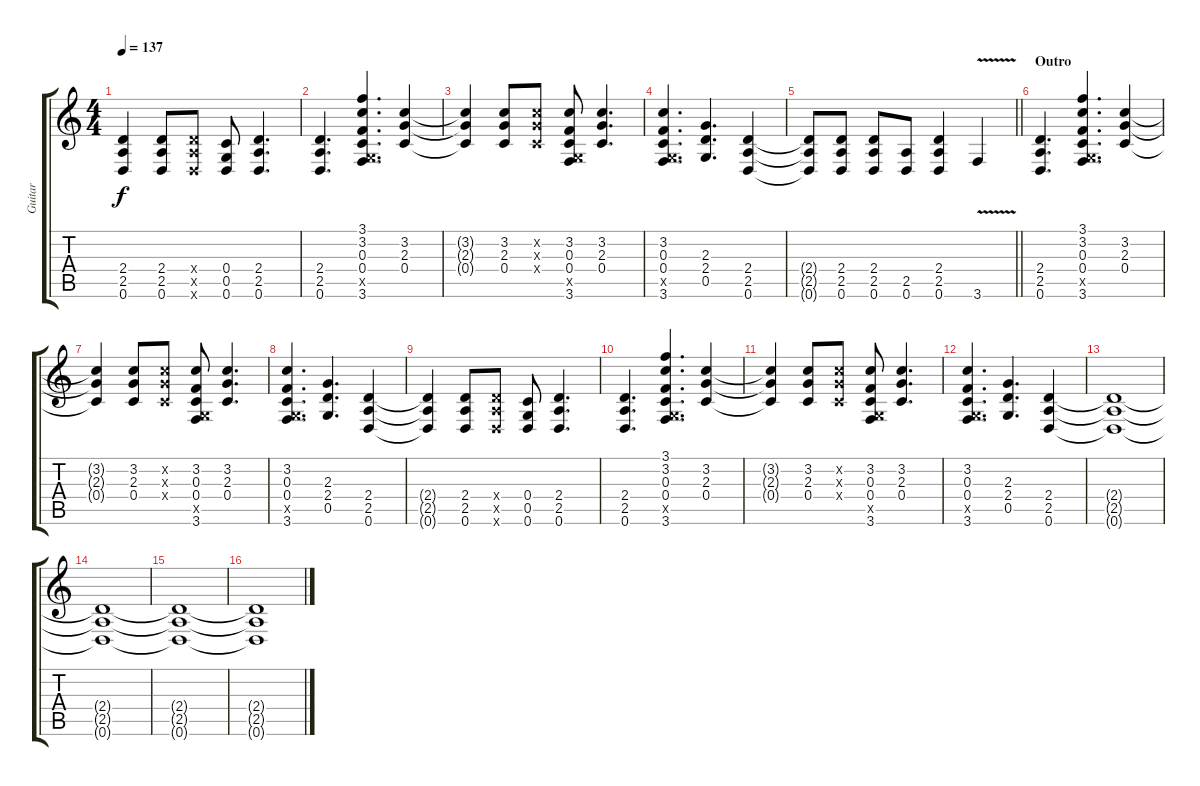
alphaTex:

\track ("Guitar" "Guitar") {instrument distortionguitar}
\staff {score tabs}
\tuning (D4 A3 F3 C3 G2 D2) {hide}
\ts (4 4)
\tempo 137
\clef g2
\ks c
(2.4{t} 2.5{t} 0.6{t}).4{dy f} (2.4 2.5 0.6).8 (2.4{x} 2.5{x} 0.6{x}).8 (0.4 0.5 0.6).8 (2.4 2.5 0.6).4{d} |
(2.4 2.5 0.6).4{d} (3.1 3.2 0.3 0.4 0.5{x} 3.6).4{d} (3.2 2.3 0.4).4 |
(3.2{t} 2.3{t} 0.4{t}).4 (3.2 2.3 0.4).8 (3.2{x} 2.3{x} 0.4{x}).8 (3.2 0.3 0.4 0.5{x} 3.6).8 (3.2 2.3 0.4).4{d} |
(3.2 0.3 0.4 0.5{x} 3.6).4{d} (2.3 2.4 0.5).4{d} (2.4 2.5 0.6).4 |
\barLineRight lightlight
(2.4{t} 2.5{t} 0.6{t}).8 (2.4 2.5 0.6).8 (2.4 2.5 0.6).8 (2.5 0.6).8 (2.4 2.5 0.6).4 3.6{v}.4 |
\section ("" "Outro")
(2.4 2.5 0.6).4{d} (3.1 3.2 0.3 0.4 0.5{x} 3.6).4{d} (3.2 2.3 0.4).4 |
(3.2{t} 2.3{t} 0.4{t}).4 (3.2 2.3 0.4).8 (3.2{x} 2.3{x} 0.4{x}).8 (3.2 0.3 0.4 0.5{x} 3.6).8 (3.2 2.3 0.4).4{d} |
(3.2 0.3 0.4 0.5{x} 3.6).4{d} (2.3 2.4 0.5).4{d} (2.4 2.5 0.6).4 |
(2.4{t} 2.5{t} 0.6{t}).4 (2.4 2.5 0.6).8 (2.4{x} 2.5{x} 0.6{x}).8 (0.4 0.5 0.6).8 (2.4 2.5 0.6).4{d} |
(2.4 2.5 0.6).4{d} (3.1 3.2 0.3 0.4 0.5{x} 3.6).4{d} (3.2 2.3 0.4).4 |
(3.2{t} 2.3{t} 0.4{t}).4 (3.2 2.3 0.4).8 (3.2{x} 2.3{x} 0.4{x}).8 (3.2 0.3 0.4 0.5{x} 3.6).8 (3.2 2.3 0.4).4{d} |
(3.2 0.3 0.4 0.5{x} 3.6).4{d} (2.3 2.4 0.5).4{d} (2.4 2.5 0.6).4 |
(2.4{t} 2.5{t} 0.6{t}).1 |
(2.4{t} 2.5{t} 0.6{t}).1 |
(2.4{t} 2.5{t} 0.6{t}).1 |
(2.4{t} 2.5{t} 0.6{t}).1
